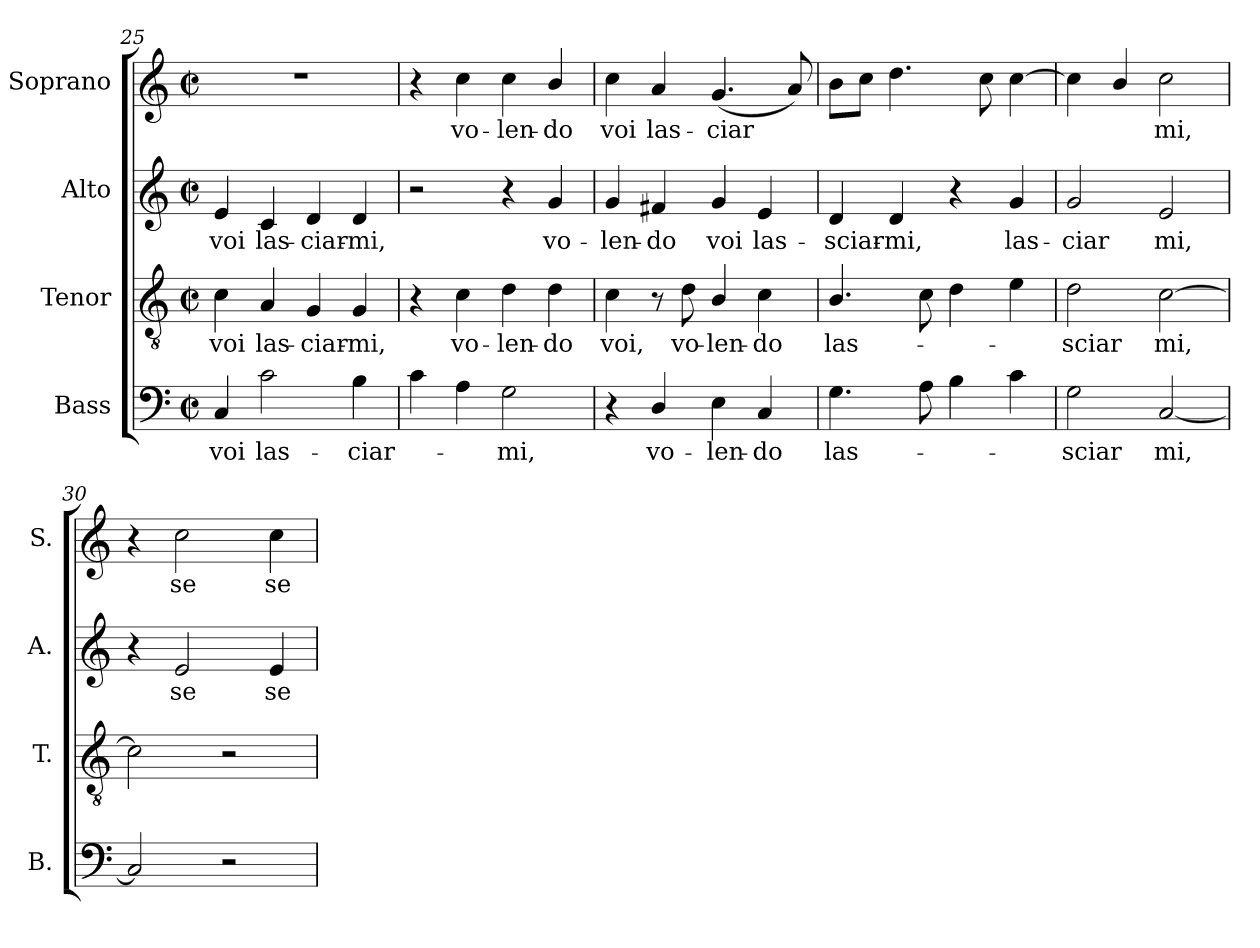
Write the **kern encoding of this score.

**kern	**text	**kern	**text	**kern	**text	**kern	**text
*part4	*part4	*part3	*part3	*part2	*part2	*part1	*part1
*staff4	*staff4	*staff3	*staff3	*staff2	*staff2	*staff1	*staff1
*I"Bass	*	*I"Tenor	*	*I"Alto	*	*I"Soprano	*
*I'B.	*	*I'T.	*	*I'A.	*	*I'S.	*
*clefF4	*	*clefGv2	*	*clefG2	*	*clefG2	*
*	*	*ITrd7c12	*	*	*	*	*
*k[]	*	*k[]	*	*k[]	*	*k[]	*
*C:	*	*C:	*	*C:	*	*C:	*
*M2/2	*	*M2/2	*	*M2/2	*	*M2/2	*
*met(c|)	*	*met(c|)	*	*met(c|)	*	*met(c|)	*
=25	=25	=25	=25	=25	=25	=25	=25
!	!LO:LY:b:color=#000000	!	!	!	!	!	!
!	!	!	!LO:LY:b:color=#000000	!	!	!	!
!	!	!	!	!	!LO:LY:b:color=#000000	!	!
4Ci/	voi	4Ci\	voi	4ei/	voi	1r	.
!	!LO:LY:b:color=#000000	!	!	!	!	!	!
!	!	!	!LO:LY:b:color=#000000	!	!	!	!
!	!	!	!	!	!LO:LY:b:color=#000000	!	!
2ci\	las-	4AAi/	las-	4ci/	las-	.	.
!	!	!	!LO:LY:b:color=#000000	!	!	!	!
!	!	!	!	!	!LO:LY:b:color=#000000	!	!
.	.	4GGi/	-ciar-	4di/	-ciar-	.	.
!	!LO:LY:b:color=#000000	!	!	!	!	!	!
!	!	!	!LO:LY:b:color=#000000	!	!	!	!
!	!	!	!	!	!LO:LY:b:color=#000000	!	!
4Bi\	-ciar-	4GGi/	-mi,	4di/	-mi,	.	.
=26	=26	=26	=26	=26	=26	=26	=26
4ci\	.	4r	.	2r	.	4r	.
!	!	!	!LO:LY:b:color=#000000	!	!	!	!
!	!	!	!	!	!	!	!LO:LY:b:color=#000000
4Ai\	.	4Ci\	vo-	.	.	4cci\	vo-
!	!LO:LY:b:color=#000000	!	!	!	!	!	!
!	!	!	!LO:LY:b:color=#000000	!	!	!	!
!	!	!	!	!	!	!	!LO:LY:b:color=#000000
2Gi\	-mi,	4Di\	-len-	4r	.	4cci\	-len-
!	!	!	!LO:LY:b:color=#000000	!	!	!	!
!	!	!	!	!	!LO:LY:b:color=#000000	!	!
!	!	!	!	!	!	!	!LO:LY:b:color=#000000
.	.	4Di\	-do	4gi/	vo-	4bi/	-do
=27	=27	=27	=27	=27	=27	=27	=27
!	!	!	!LO:LY:b:color=#000000	!	!	!	!
!	!	!	!	!	!LO:LY:b:color=#000000	!	!
!	!	!	!	!	!	!	!LO:LY:b:color=#000000
4r	.	4Ci\	voi,	4gi/	-len-	4cci\	voi
!	!LO:LY:b:color=#000000	!	!	!	!	!	!
!	!	!	!	!	!LO:LY:b:color=#000000	!	!
!	!	!	!	!	!	!	!LO:LY:b:color=#000000
4Di/	vo-	8r	.	4f#Xi/	-do	4ai/	las-
!	!	!	!LO:LY:b:color=#000000	!	!	!	!
.	.	8Di\	vo-	.	.	.	.
!	!LO:LY:b:color=#000000	!	!	!	!	!	!
!	!	!	!LO:LY:b:color=#000000	!	!	!	!
!	!	!	!	!	!LO:LY:b:color=#000000	!	!
!	!	!	!	!	!	!	!LO:LY:b:color=#000000
4Ei\	-len-	4BBi/	-len-	4gi/	voi	(4.gi/	-ciar
!	!LO:LY:b:color=#000000	!	!	!	!	!	!
!	!	!	!LO:LY:b:color=#000000	!	!	!	!
!	!	!	!	!	!LO:LY:b:color=#000000	!	!
4Ci/	-do	4Ci\	-do	4ei/	las-	.	.
.	.	.	.	.	.	8ai/)	.
=28	=28	=28	=28	=28	=28	=28	=28
!	!LO:LY:b:color=#000000	!	!	!	!	!	!
!	!	!	!LO:LY:b:color=#000000	!	!	!	!
!	!	!	!	!	!LO:LY:b:color=#000000	!	!
4.Gi\	las-	4.BBi/	las-	4di/	-sciar-	8bi\L	.
.	.	.	.	.	.	8cci\J	.
!	!	!	!	!	!LO:LY:b:color=#000000	!	!
.	.	.	.	4di/	-mi,	4.ddi\	.
8Ai\	.	8Ci\	.	.	.	.	.
4Bi\	.	4Di\	.	4r	.	.	.
.	.	.	.	.	.	8cci\	.
!	!	!	!	!	!LO:LY:b:color=#000000	!	!
4ci\	.	4Ei\	.	4gi/	las-	[4cci\	.
!!LO:LB:g=z
=29	=29	=29	=29	=29	=29	=29	=29
!	!LO:LY:b:color=#000000	!	!	!	!	!	!
!	!	!	!LO:LY:b:color=#000000	!	!	!	!
!	!	!	!	!	!LO:LY:b:color=#000000	!	!
2Gi\	-sciar	2Di\	-sciar	2gi/	-ciar	4cci\]	.
.	.	.	.	.	.	4bi/	.
!	!LO:LY:b:color=#000000	!	!	!	!	!	!
!	!	!	!LO:LY:b:color=#000000	!	!	!	!
!	!	!	!	!	!LO:LY:b:color=#000000	!	!
!	!	!	!	!	!	!	!LO:LY:b:color=#000000
[2Ci/	mi,	[2Ci\	mi,	2ei/	mi,	2cci\	mi,
=30	=30	=30	=30	=30	=30	=30	=30
2Ci/]	.	2Ci\]	.	4r	.	4r	.
!	!	!	!	!	!LO:LY:b:color=#000000	!	!
!	!	!	!	!	!	!	!LO:LY:b:color=#000000
.	.	.	.	2ei/	se	2cci\	se
2r	.	2r	.	.	.	.	.
!	!	!	!	!	!LO:LY:b:color=#000000	!	!
!	!	!	!	!	!	!	!LO:LY:b:color=#000000
.	.	.	.	4ei/	se-	4cci\	se-
=	=	=	=	=	=	=	=
*-	*-	*-	*-	*-	*-	*-	*-
